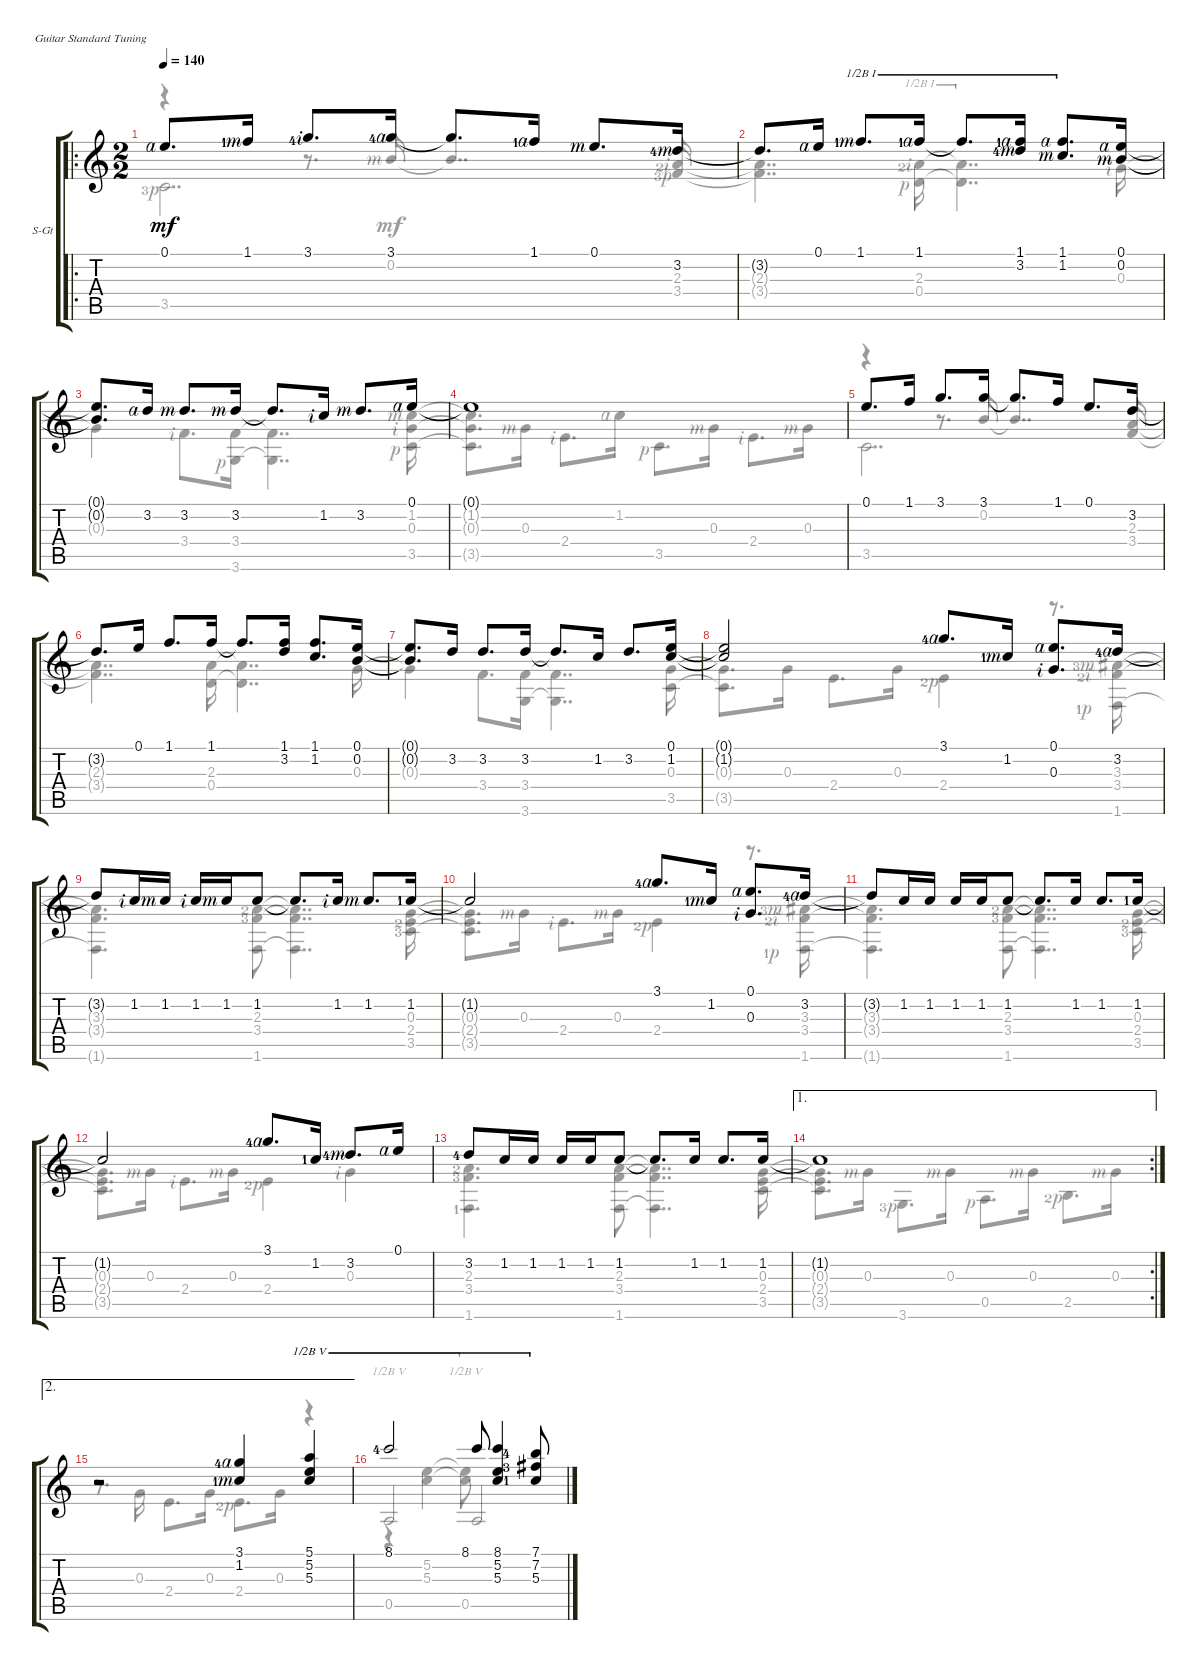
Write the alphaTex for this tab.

\defaultSystemsLayout 4
\bracketExtendMode groupsimilarinstruments
\firstSystemTrackNameOrientation horizontal
\otherSystemsTrackNameOrientation horizontal
\track ("Steel Guitar" "S-Gt") {multiBarRest instrument acousticguitarsteel}
\staff {score tabs}
\tuning (E4 B3 G3 D3 A2 E2)
\voice
\ro
\ts (2 2)
\ac
\tempo 140
\clef g2
\ks c
0.1{rf 4}.8{d dy mf instrument acousticguitarsteel} 1.1{lf 2 rf 3}.16 3.1{lf 5 rf 2}.8{d} 3.1{lf 5 rf 4}.16 3.1{t}.8{d} 1.1{lf 2 rf 4}.16 0.1{rf 3}.8{d} 3.2{lf 5 rf 3}.16 |
3.2{t}.8{d} 0.1{rf 4}.16 1.1{lf 2 rf 3}.8{d barre (1 half)} 1.1{lf 2 rf 4}.16{barre (1 half)} 1.1{t}.8{d barre (1 half)} (1.1{lf 2 rf 4} 3.2{lf 5 rf 3}).16{barre (1 half)} (1.1{rf 4} 1.2{rf 3}).8{d barre (1 half)} (0.1{rf 4} 0.2{rf 3}).16 |
(0.2{t} 0.1{t}).8{d} 3.2{rf 4}.16 3.2{rf 3}.8{d} 3.2{rf 3}.16 3.2{t}.8{d} 1.2{rf 2}.16 3.2{rf 3}.8{d} 0.1{rf 4}.16 |
0.1{t}.1 |
0.1.8{d} 1.1.16 3.1.8{d} 3.1.16 3.1{t}.8{d} 1.1.16 0.1.8{d} 3.2.16 |
3.2{t}.8{d} 0.1.16 1.1.8{d} 1.1.16 1.1{t}.8{d} (1.1 3.2).16 (1.1 1.2).8{d} (0.1 0.2).16 |
(0.2{t} 0.1{t}).8{d} 3.2.16 3.2.8{d} 3.2.16 3.2{t}.8{d} 1.2.16 3.2.8{d} (0.1 1.2).16 |
(0.1{t} 1.2{t}).2 3.1{lf 5 rf 4}.8{d} 1.2{lf 2 rf 3}.16 (0.1{rf 4} 0.3{rf 2}).8{d} 3.2{lf 5 rf 4}.16 |
3.2{t}.8 1.2{rf 2}.16 1.2{rf 3}.16 1.2{rf 2}.16 1.2{rf 3}.16 1.2.8 1.2{t}.8{d} 1.2{rf 2}.16 1.2{rf 3}.8{d} 1.2{lf 2}.16 |
1.2{t}.2 3.1{lf 5 rf 4}.8{d} 1.2{lf 2 rf 3}.16 (0.1{rf 4} 0.3{rf 2}).8{d} 3.2{lf 5 rf 4}.16 |
3.2{t}.8 1.2.16 1.2.16 1.2.16 1.2.16 1.2.8 1.2{t}.8{d} 1.2.16 1.2.8{d} 1.2{lf 2}.16 |
1.2{t}.2 3.1{lf 5 rf 4}.8{d} 1.2{lf 2}.16 3.2{lf 5 rf 3}.8{d} 0.1{rf 4}.16 |
3.2{lf 5}.8 1.2.16 1.2.16 1.2.16 1.2.16 1.2.8 1.2{t}.8{d} 1.2.16 1.2.8{d} 1.2.16 |
\ae 1
\rc 2
1.2{t}.1 |
\ae 2
r.2 (3.1{lf 5 rf 4} 1.2{lf 2 rf 3}).4 (5.1 5.2 5.3).4{barre (5 half)} |
8.1{lf 5}.2{barre (5 half)} 8.1.8{barre (5 half)} (8.1 5.2 5.3).4{barre (5 half)} (7.1{lf 5} 7.2{lf 4} 5.3{lf 2}).8{barre (5 half)}
\voice
\clef g2
\ottava regular
\simile none
\ks c
r.4{dy mf beam invert} r.8{d beam invert} 0.2{rf 3}.16{beam invert} 0.2{t}.4{dd beam invert} (2.3{lf 3 rf 2} 3.4{lf 4 rf 1}).16{beam invert} |
(3.4{t} 2.3{t}).4{dd} (2.3{lf 3 rf 2} 0.4{rf 1}).16{barre (1 half)} (0.4{t} 2.3{t}).4{dd barre (1 half)} 0.3{rf 2}.16 |
0.3{t}.4 3.4{rf 2}.8{d} (3.4 3.6{rf 1}).16 (3.6{t} 3.4{t}).4{dd} (1.2{rf 3} 0.3{rf 2} 3.5{rf 1}).16 |
(1.2{t} 0.3{t} 3.5{t}).8{d} 0.3{rf 3}.16 2.4{rf 2}.8{d} 1.2{rf 4}.16 3.5{rf 1}.8{d} 0.3{rf 3}.16 2.4{rf 2}.8{d} 0.3{rf 3}.16 |
r.4{beam invert} r.8{d beam invert} 0.2.16{beam invert} 0.2{t}.4{dd beam invert} (2.3 3.4).16{beam invert} |
(3.4{t} 2.3{t}).4{dd} (2.3 0.4).16 (0.4{t} 2.3{t}).4{dd} 0.3.16 |
0.3{t}.4 3.4.8{d} (3.4 3.6).16 (3.6{t} 3.4{t}).4{dd} (0.3 3.5).16 |
(3.5{t} 0.3{t}).8{d} 0.3.16 2.4.8{d} 0.3.16 2.4{lf 3 rf 1}.4 r.8{d} (3.3{lf 4 rf 3} 3.4{lf 3 rf 2} 1.6{lf 2 rf 1}).16 |
(1.6{t} 3.4{t} 3.3{t}).4{d} (2.3{lf 3} 3.4{lf 4} 1.6).8 (1.6{t} 3.4{t} 2.3{t}).4{dd} (0.3 2.4{lf 3} 3.5{lf 4}).16 |
(0.3{t} 2.4{t} 3.5{t}).8{d} 0.3{rf 3}.16 2.4{rf 2}.8{d} 0.3{rf 3}.16 2.4{lf 3 rf 1}.4 r.8{d} (1.6{lf 2 rf 1} 3.4{lf 3 rf 2} 3.3{lf 4 rf 3}).16 |
(3.3{t} 3.4{t} 1.6{t}).4{d} (1.6 3.4{lf 4} 2.3{lf 3}).8 (2.3{t} 3.4{t} 1.6{t}).4{dd} (0.3 2.4{lf 3} 3.5{lf 4}).16 |
(3.5{t} 2.4{t} 0.3{t}).8{d} 0.3{rf 3}.16 2.4{rf 2}.8{d} 0.3{rf 3}.16 2.4{lf 3 rf 1}.4 0.3{rf 2}.4 |
(2.3{lf 3} 3.4{lf 4} 1.6{lf 2}).4{d} (2.3 3.4 1.6).8 (1.6{t} 2.3{t} 3.4{t}).4{dd} (2.4 0.3 3.5).16 |
(3.5{t} 2.4{t} 0.3{t}).8{d} 0.3{rf 3}.16 3.6{lf 4 rf 1}.8{d} 0.3{rf 3}.16 0.5{rf 1}.8{d} 0.3{rf 3}.16 2.5{lf 3 rf 1}.8{d} 0.3{rf 3}.16 |
r.8{d} 0.3.16 2.4.8{d} 0.3.16 2.4{lf 3 rf 1}.8{d} 0.3.16 r.4{barre (5 half)} |
0.5.2{barre (5 half) beam invert} 0.5.2{barre (5 half) beam invert}
\voice
\clef g2
\ottava regular
\simile none
\ks c
3.5{lf 4 rf 1}.2{dd dy mf} |
|
|
|
3.5.2{dd} |
|
|
|
|
|
|
|
|
|
|
r.4{barre (5 half)} (5.2 5.3).4 (5.3{t} 5.2{t}).8{barre (5 half)}
